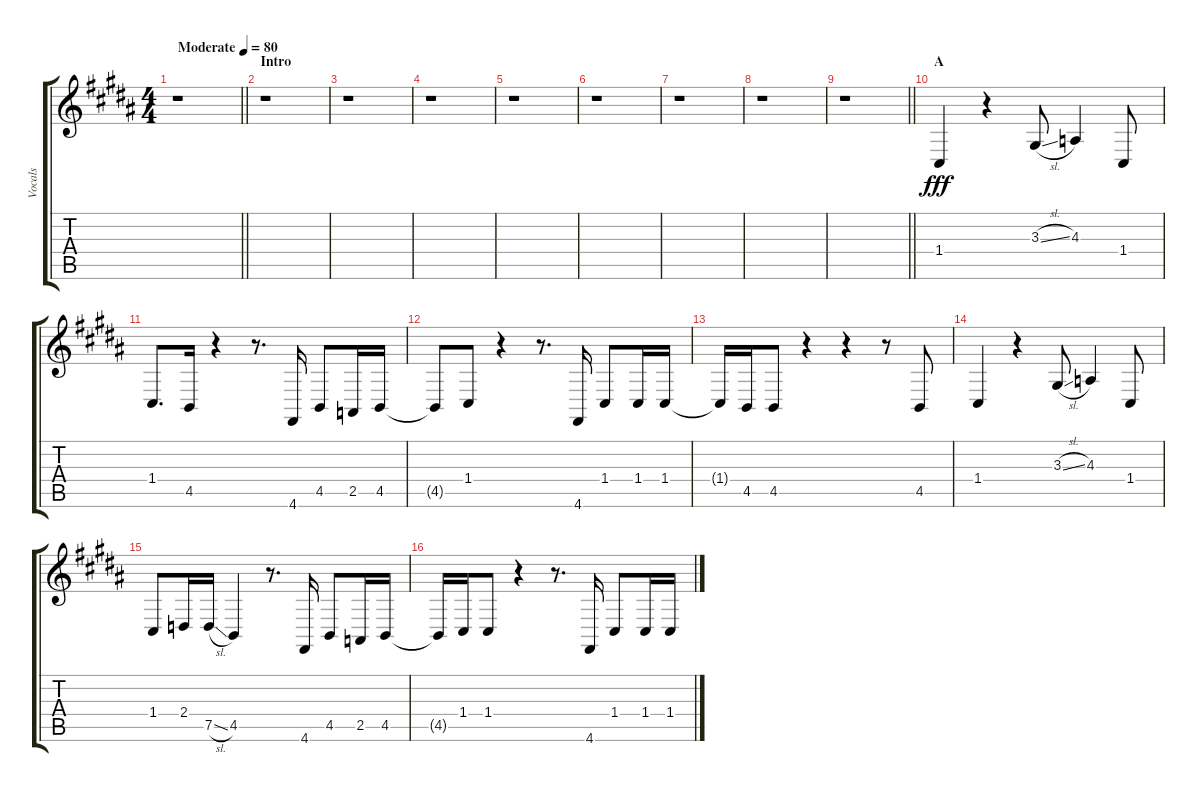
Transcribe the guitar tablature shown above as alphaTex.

\track ("Vocals" "Vocals") {instrument voiceoohs}
\staff {score tabs}
\tuning (D4 A3 F3 C3 G2 D2) {hide}
\ts (4 4)
\tempo (80 "Moderate")
\clef g2
\barLineRight lightlight
\ks b
r.1{dy fff instrument voiceoohs} |
\section ("" "Intro")
r.1 |
r.1 |
r.1 |
r.1 |
r.1 |
r.1 |
r.1 |
\barLineRight lightlight
r.1 |
\section ("" "A")
1.4.4 r.4 3.3{sl}.8 4.3.4 1.4.8 |
1.4.8{d} 4.5.16 r.4 r.8{d} 4.6.16 4.5.8 2.5.16 4.5.16 |
4.5{t}.8 1.4.8 r.4 r.8{d} 4.6.16 1.4.8 1.4.16 1.4.16 |
1.4{t}.16 4.5.16 4.5.8 r.4 r.4 r.8 4.5.8 |
1.4.4 r.4 3.3{sl}.8 4.3.4 1.4.8 |
1.4.8 2.4.16 7.5{sl}.16 4.5.4 r.8{d} 4.6.16 4.5.8 2.5.16 4.5.16 |
4.5{t}.16 1.4.16 1.4.8 r.4 r.8{d} 4.6.16 1.4.8 1.4.16 1.4.16
